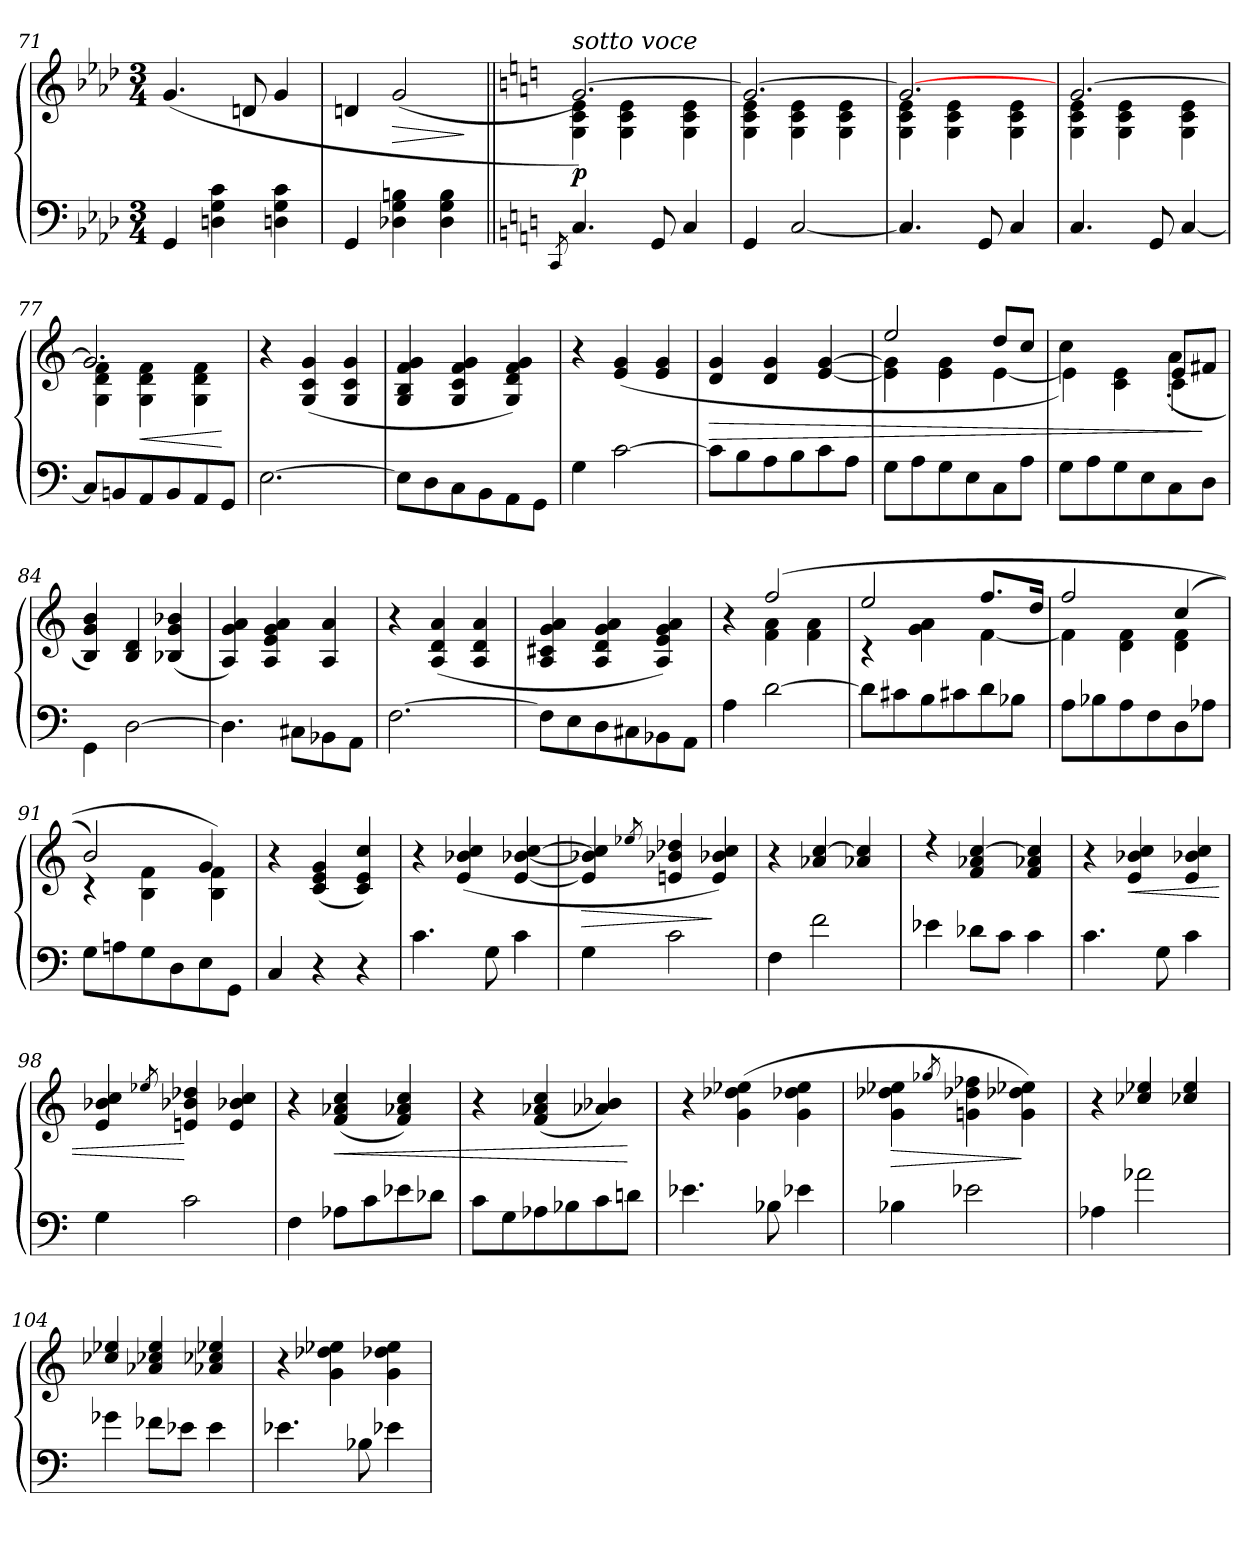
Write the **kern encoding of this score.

**kern	**kern	**dynam
*part1	*part1	*part1
*staff2	*staff1	*staff1/2
*clefF4	*clefG2	*
*k[b-e-a-d-]	*k[b-e-a-d-]	*
*A-:	*A-:	*
*M3/4	*M3/4	*
=71	=71	=71
4GG	(>4.g	.
4Dn 4G 4c	.	.
.	8dn	.
4Dn 4G 4c	4g	.
=72	=72	=72
4GG	4dn	.
!	!	!LO:HP:b
4D-X 4G 4Bn	(<2g	>
4D- 4G 4B	.	.
.	.	]
=73||	=73||	=73||
*k[]	*k[]	*
8qCC/	.	.
*	*^	*
!	!LO:TX:i:t=sotto voce	!	!
4.C	[>2.g))	4G 4c 4e	p
.	.	4G 4c 4e	.
8GG	.	.	.
4C	.	4G 4c 4e	.
=74	=74	=74	=74
4GG	2.g_	4G 4c 4e	.
[2C	.	4G 4c 4e	.
.	.	4G 4c 4e	.
=75	=75	=75	=75
4.C]	2.g_	4G 4c 4e	.
.	.	4G 4c 4e	.
8GG	.	.	.
4C	.	4G 4c 4e	.
=76	=76	=76	=76
4.C	[2.g	4G 4c 4e	.
.	.	4G 4c 4e	.
8GG	.	.	.
[4C	.	4G 4c 4e	.
=77	=77	=77	=77
*	*	*^	*
8CL]	2.g]	4G 4d 4f	2ryy	.
8BBn	.	.	.	.
!	!	!	!	!LO:HP:b
8AA	.	4G 4d 4f	.	<
8BB	.	.	.	.
8AA	.	4G 4d 4f	8ryy	.
8GGJ	.	.	8ryy	[
*	*v	*v	*v	*
=78	=78	=78
[2.E\	4r	.
.	(>4G 4c 4g	.
.	4G 4c 4g	.
=79	=79	=79
8EL]	4G 4B 4f 4g	.
8D	.	.
8C	4G 4c 4f 4g	.
8BB	.	.
8AA	4G 4d 4f 4g)	.
8GG\J	.	.
=80	=80	=80
4G	4r	.
[2c	(>4e 4g	.
.	4e 4g	.
=81	=81	=81
!	!	!LO:HP:b
8cL]	4d 4g	>
8B	.	.
8A	4d 4g	.
8B	.	.
8c	[4e [4g	.
8AJ	.	.
=82	=82	=82
*	*^	*
8GL	2ee	4e] 4g]	.
8A	.	.	.
8G	.	4e 4g	.
8E	.	.	.
8C	8ddL	[4e	.
8AJ	8ccJ	.	.
=83	=83	=83	=83
*	*^	*^	*
8GL	2ryy	4cc	2ryy	4e\])	.
8A	.	.	.	.	.
8G	.	4rddyy	.	4c 4e\	.
8E	.	.	.	.	.
8C	8ryy	(4a'>	8e/L	4c\	.
8DJ	8ryy	.	8f#XJ	.	]
*	*v	*v	*v	*v	*
=84	=84	=84
4GG\	4B 4g 4b)	.
[2D	4B/ 4d/	.
.	(>4B-X 4g 4b-X	.
=85	=85	=85
*	*^	*
4.D]	4A 4g 4a)	4ryy	.
.	4A 4e 4g 4a	8ryy	.
8C#XL	.	8ryy	.
8BB-X\	4A 4a	4ryy	.
8AAJ	.	.	.
*	*v	*v	*
=86	=86	=86
[2.F	4r	.
.	(>4A 4d 4a	.
.	4A 4d 4a	.
=87	=87	=87
8FL]	4A 4c#X 4g 4a	.
8E	.	.
8D	4A 4d 4g 4a	.
8C#X	.	.
8BB-X\	4A 4e 4g 4a)	.
8AAJ	.	.
=88	=88	=88
*	*^	*
4A	4rcccyy	4r	.
[2d	(>2ff	4f 4a	.
.	.	4f 4a	.
=89	=89	=89	=89
8dL]	2ee	4rc	.
8c#X	.	.	.
8B	.	4g 4a	.
8c#X	.	.	.
8d	8.ffL	[4f	.
8B-XJ	.	.	.
.	16ddJk	.	.
=90	=90	=90	=90
8AL	2ff	4f]	.
8B-X	.	.	.
8A	.	4d 4f	.
8F	.	.	.
8D	(>4cc	4d 4f	.
8A-XJ	.	.	.
=91	=91	=91	=91
8GL	2b)	4rc	.
8An	.	.	.
8G	.	4B 4f	.
8D	.	.	.
8E	4g	4B 4f)	.
8GGJ	.	.	.
*	*v	*v	*
=92	=92	=92
4C	4r	.
4r	(<4c 4e 4g	.
4r	4c 4e 4cc)	.
=93	=93	=93
4.c	4r	.
.	(>4e 4b-X 4cc	.
8G	.	.
4c	[4e [4b-X [4cc	.
=94	=94	=94
!	!	!LO:HP:b
4G	4e] 4b-X] 4cc]	>
.	8qee-X/	.
2c	4en 4b-X 4dd-X	.
.	4e 4b-X 4cc)	]
=95	=95	=95
4F	4r	.
2f\	4a-X/ [4cc/	.
.	4a-X/ 4cc/]	.
=96	=96	=96
4e-X\	4rdd	.
8d-X\L	4f 4a-X [4cc	.
8cJ	.	.
4c\	4f 4a-X 4cc]	.
=97	=97	=97
4.c	4r	.
!	!	!LO:HP:b
.	4e 4b-X 4cc	<
8G	.	.
4c	4e 4b-X 4cc	.
=98	=98	=98
4G	4e 4b-X 4cc	.
.	8qee-X/	.
2c	4en 4b-X 4dd-X	[
.	4e 4b-X 4cc	.
=99	=99	=99
4F	4r	.
!	!	!LO:HP:b
8A-XL	(>4f 4a-X 4cc	<
8c	.	.
8e-X	4f 4a-X 4cc)	.
8d-XJ	.	.
=100	=100	=100
*	*^	*
8cL	2ryy	4r	.
8G	.	.	.
8A-X	.	(>4f 4a-X 4cc	.
8B-X	.	.	.
8c	8ryy	4a-X 4b-X)	.
8dnJ	8ryy	.	[
*	*v	*v	*
=101	=101	=101
4.e-X	4r	.
.	(>4g 4dd-X 4ee-X	.
8B-X	.	.
4e-X	4g 4dd-X 4ee-	.
=102	=102	=102
!	!	!LO:HP:b
4B-X	4g 4dd-X 4ee-X	>
.	8qgg-X/	.
2e-X	4gn 4dd-X 4ff-X	.
.	4g 4dd-X 4ee-X)	]
=103	=103	=103
4A-X	4r	.
2a-X\	4cc-X/ 4ee-X/	.
.	4cc-X/ 4ee-/	.
=104	=104	=104
4g-X\	4cc-X/ 4ee-X/	.
8f-X\L	4a-X/ 4cc-X/ 4ee-/	.
8e-XJ	.	.
4e-\	4a-X/ 4cc-X/ 4ee-X/	.
=105	=105	=105
4.e-X	4r	.
.	4g 4dd-X 4ee-X	.
8B-X	.	.
4e-X	4g 4dd-X 4ee-	.
=	=	=
*-	*-	*-
